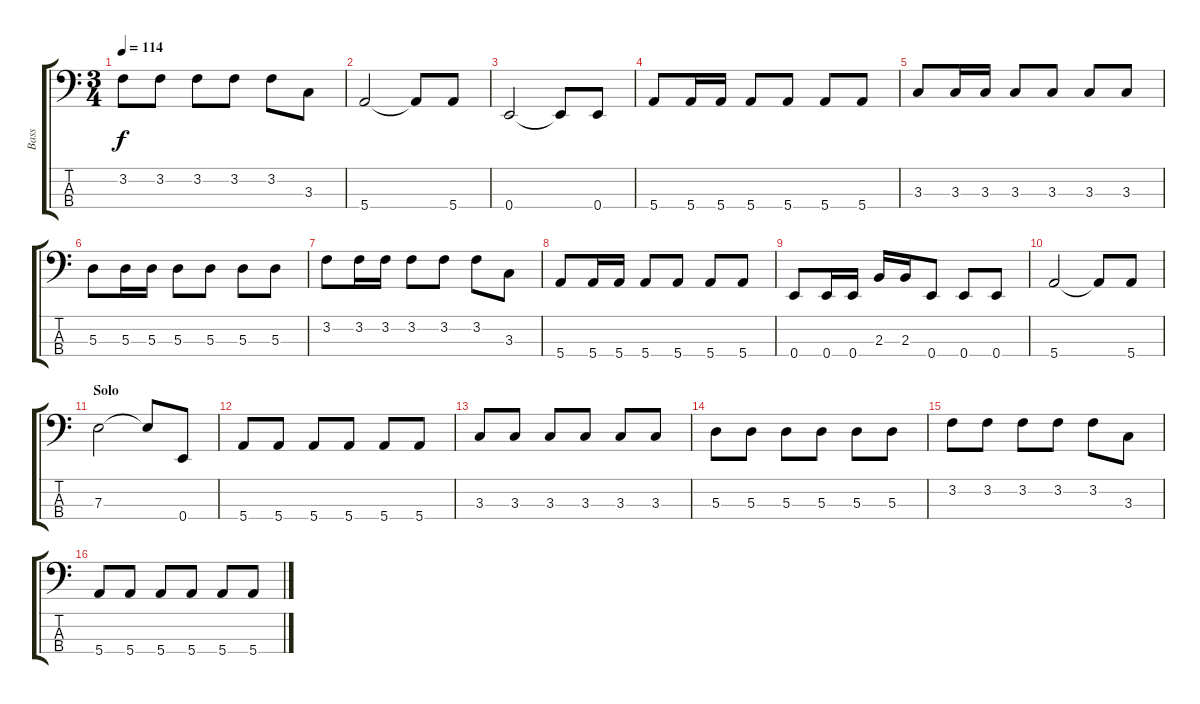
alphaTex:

\track ("Bass" "Bass") {instrument electricbassfinger}
\staff {score tabs}
\tuning (G2 D2 A1 E1) {hide}
\ts (3 4)
\tempo 114
\clef f4
\ks c
3.2.8{dy f} 3.2.8 3.2.8 3.2.8 3.2.8 3.3.8 |
5.4.2 5.4{t}.8 5.4.8 |
0.4.2 0.4{t}.8 0.4.8 |
5.4.8 5.4.16 5.4.16 5.4.8 5.4.8 5.4.8 5.4.8 |
3.3.8 3.3.16 3.3.16 3.3.8 3.3.8 3.3.8 3.3.8 |
5.3.8 5.3.16 5.3.16 5.3.8 5.3.8 5.3.8 5.3.8 |
3.2.8 3.2.16 3.2.16 3.2.8 3.2.8 3.2.8 3.3.8 |
5.4.8 5.4.16 5.4.16 5.4.8 5.4.8 5.4.8 5.4.8 |
0.4.8 0.4.16 0.4.16 2.3.16 2.3.16 0.4.8 0.4.8 0.4.8 |
5.4.2 5.4{t}.8 5.4.8 |
\section ("" "Solo")
7.3.2 7.3{t}.8 0.4.8 |
5.4.8 5.4.8 5.4.8 5.4.8 5.4.8 5.4.8 |
3.3.8 3.3.8 3.3.8 3.3.8 3.3.8 3.3.8 |
5.3.8 5.3.8 5.3.8 5.3.8 5.3.8 5.3.8 |
3.2.8 3.2.8 3.2.8 3.2.8 3.2.8 3.3.8 |
5.4.8 5.4.8 5.4.8 5.4.8 5.4.8 5.4.8
